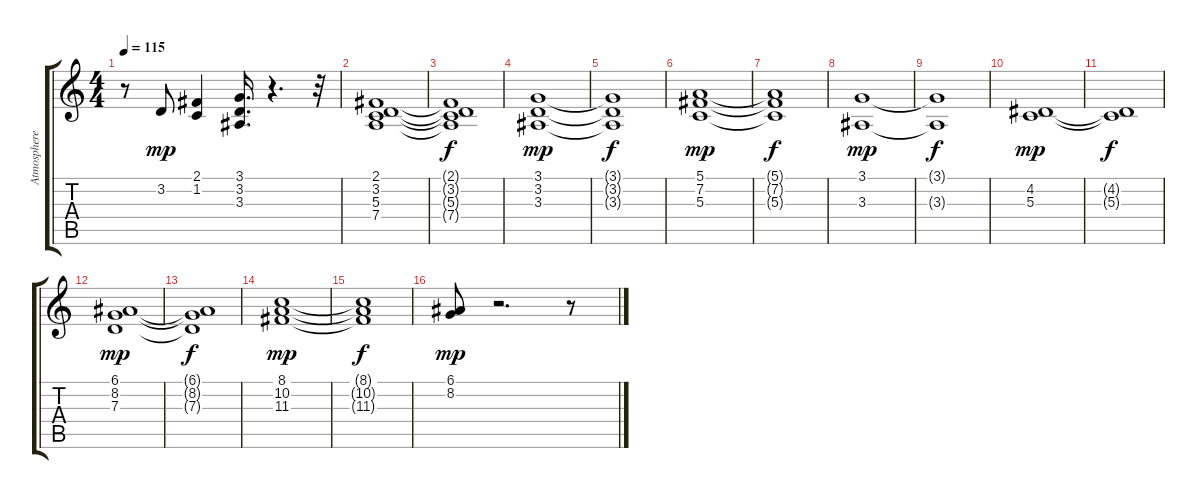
\track ("Atmosphere" "Atmosphere") {instrument fx4atmosphere}
\staff {score tabs}
\tuning (E4 B3 G3 D3 A2 E2) {hide}
\ts (4 4)
\tempo 115
\clef g2
\ks c
r.8{dy mp} 3.2.8 (2.1 1.2).4 (3.1 3.2 3.3).16{d} r.4{d} r.32 |
(2.1 3.2 5.3 7.4).1 |
(2.1{t} 3.2{t} 5.3{t} 7.4{t}).1{dy f} |
(3.1 3.2 3.3).1{dy mp} |
(3.1{t} 3.2{t} 3.3{t}).1{dy f} |
(5.1 7.2 5.3).1{dy mp} |
(5.1{t} 7.2{t} 5.3{t}).1{dy f} |
(3.1 3.3).1{dy mp} |
(3.1{t} 3.3{t}).1{dy f} |
(4.2 5.3).1{dy mp} |
(4.2{t} 5.3{t}).1{dy f} |
(6.1 8.2 7.3).1{dy mp} |
(6.1{t} 8.2{t} 7.3{t}).1{dy f} |
(8.1 10.2 11.3).1{dy mp} |
(8.1{t} 10.2{t} 11.3{t}).1{dy f} |
(6.1 8.2).8{dy mp} r.2{d} r.8
